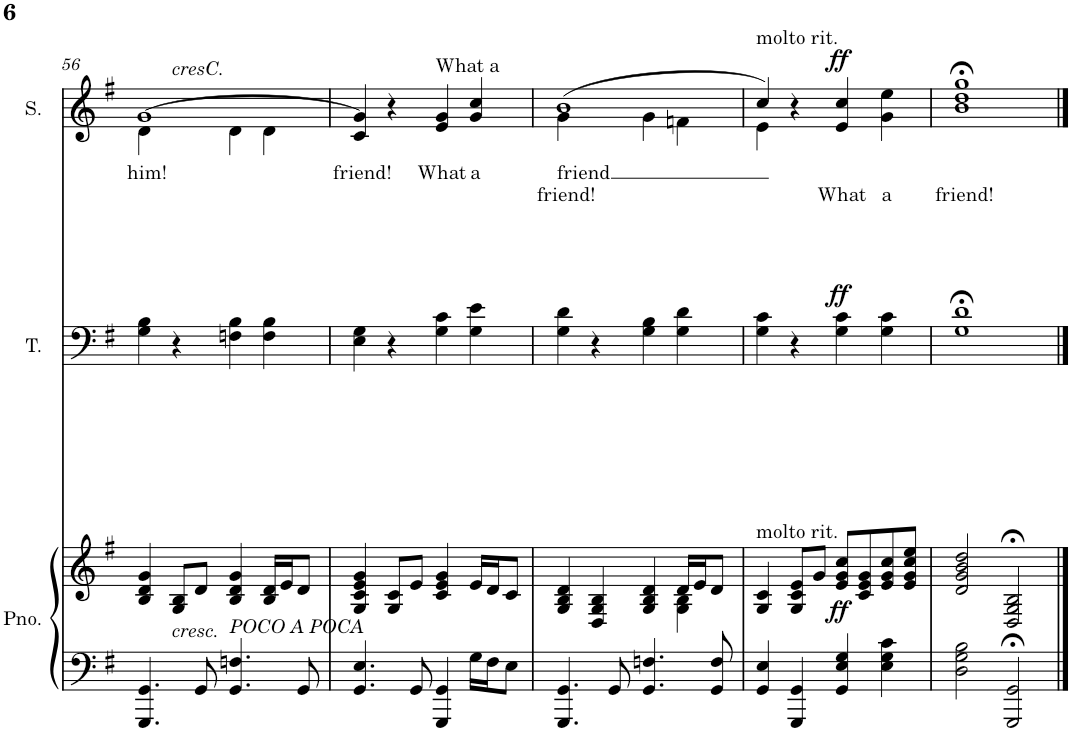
**kern	**kern	**dynam	**kern	**dynam	**kern	**text	**text	**dynam
*part3	*part3	*part3	*part2	*part2	*part1	*part1	*part1	*part1
*staff4	*staff3	*staff3/4	*staff2	*staff2	*staff1	*staff1	*staff1	*staff1
*I"Piano	*	*	*I"Tenor	*	*I"Soprano	*	*	*
*I'Pno.	*	*	*I'T.	*	*I'S.	*	*	*
!!LO:PB:g=z
*clefF4	*clefG2	*	*clefF4	*	*clefG2	*	*	*
*k[f#]	*k[f#]	*	*k[f#]	*	*k[f#]	*	*	*
*M4/4	*M4/4	*	*M4/4	*	*M4/4	*	*	*
=56	=56	=56	=56	=56	=56	=56	=56	=56
!	!	!	!	!	!	!LO:LY:b	!	!
*	*	*	*	*	*^	*	*	*
4.GGG/ 4.GG/	4B/ 4d/ 4g/	.	4G\ 4B\	.	[1g	4d\	him!	.	.
!	!	!	!	!	!	!LO:TX:a:i:t=cresC.	!	!	!
!	!LO:TX:b:i:t=cresc.	!	!	!	!	!	!	!	!
.	8G/ 8B/L	.	4r	.	.	4ryy	.	.	.
8GG/	8d/J	.	.	.	.	.	.	.	.
!	!LO:TX:b:i:t=POCO A POCA	!	!	!	!	!	!	!	!
4.GG/ 4.Fn/	4B/ 4d/ 4g/	.	4Fn\ 4B\	.	.	4d\	.	.	.
.	16B/ 16d/LL	.	4F\ 4B\	.	.	4d\	.	.	.
.	16e/J	.	.	.	.	.	.	.	.
8GG/	8d/J	.	.	.	.	.	.	.	.
*	*	*	*	*	*v	*v	*	*	*
=57	=57	=57	=57	=57	=57	=57	=57	=57
!	!	!	!	!	!	!LO:LY:b	!	!
4.GG/ 4.E/	4G/ 4c/ 4e/ 4g/	.	4E\ 4G\	.	4c/ 4g/]	friend!	.	.
.	8G/ 8c/L	.	4r	.	4r	.	.	.
8GG/	8e/J	.	.	.	.	.	.	.
!	!	!	!	!	!LO:TX:a:t=What a	!	!	!
!	!	!	!	!	!	!LO:LY:b	!	!
4GGG/ 4GG/	4c/ 4e/ 4g/	.	4G\ 4c\	.	4e/ 4g/	What	.	.
!	!	!	!	!	!	!LO:LY:b	!	!
16G\LL	16e/LL	.	4G\ 4e\	.	4g/ 4cc/	a	.	.
16F#\J	16d/J	.	.	.	.	.	.	.
8E\J	8c/J	.	.	.	.	.	.	.
=58	=58	=58	=58	=58	=58	=58	=58	=58
*	*^	*	*	*	*	*	*	*
!	!	!	!	!	!	!	!LO:LY:b	!LO:LY:b	!
*	*	*	*	*	*	*^	*	*	*
4.GGG/ 4.GG/	4G/ 4B/ 4d/	2ryy	.	4G\ 4d\	.	(>1b	4g\	friend	friend!	.
.	4D/ 4G/ 4B/	.	.	4r	.	.	4ryy	.	.	.
8GG/	.	.	.	.	.	.	.	.	.	.
4.GG/ 4.Fn/	4G/ 4B/ 4d/	4ryy	.	4G\ 4B\	.	.	4g\	.	.	.
.	16d/LL	4G\ 4B\	.	4G\ 4d\	.	.	4fn\	.	.	.
.	16e/J	.	.	.	.	.	.	.	.	.
8GG/ 8F/	8d/J	.	.	.	.	.	.	.	.	.
*	*v	*v	*	*	*	*	*	*	*	*
=59	=59	=59	=59	=59	=59	=59	=59	=59	=59
!	!	!	!	!	!LO:TX:a:t=molto rit.	!	!	!	!
!	!LO:TX:a:t=molto rit.	!	!	!	!	!	!	!	!
4GG/ 4E/	4G/ 4c/	.	4G\ 4c\	.	4cc/)	4e\	.	.	.
4GGG/ 4GG/	8G/ 8c/ 8e/L	.	4r	.	4r	2.ryy	.	.	.
.	8g/J	.	.	.	.	.	.	.	.
!	!	!LO:DY:a=2	!	!LO:DY:a	!	!	!	!LO:LY:b	!LO:DY:a
4GG/ 4E/ 4G/	8e/ 8g/ 8cc/L	ff	4G\ 4c\	ff	4e/ 4cc/	.	.	What	ff
.	8c/ 8e/ 8g/	.	.	.	.	.	.	.	.
!	!	!	!	!	!	!	!	!LO:LY:b	!
4E\ 4G\ 4c\	8e/ 8g/ 8cc/	.	4G\ 4c\	.	4g\ 4ee\	.	.	a	.
.	8e/ 8g/ 8cc/ 8ee/J	.	.	.	.	.	.	.	.
=60	=60	=60	=60	=60	=60	=60	=60	=60	=60
*	*	*	*^	*	*	*	*	*	*
!	!	!	!	!	!	!	!	!	!LO:LY:b	!
2D\ 2G\ 2B\	2d/ 2g/ 2b/ 2dd/	.	1d;<	1G	.	1dd;< 1gg;<	1b	.	friend!	.
2GGG/;< 2GG/;<	2D/;< 2G/;< 2B/;<	.	.	.	.	.	.	.	.	.
*	*	*	*v	*v	*	*	*	*	*	*
*	*	*	*	*	*v	*v	*	*	*
==	==	==	==	==	==	==	==	==
*-	*-	*-	*-	*-	*-	*-	*-	*-
